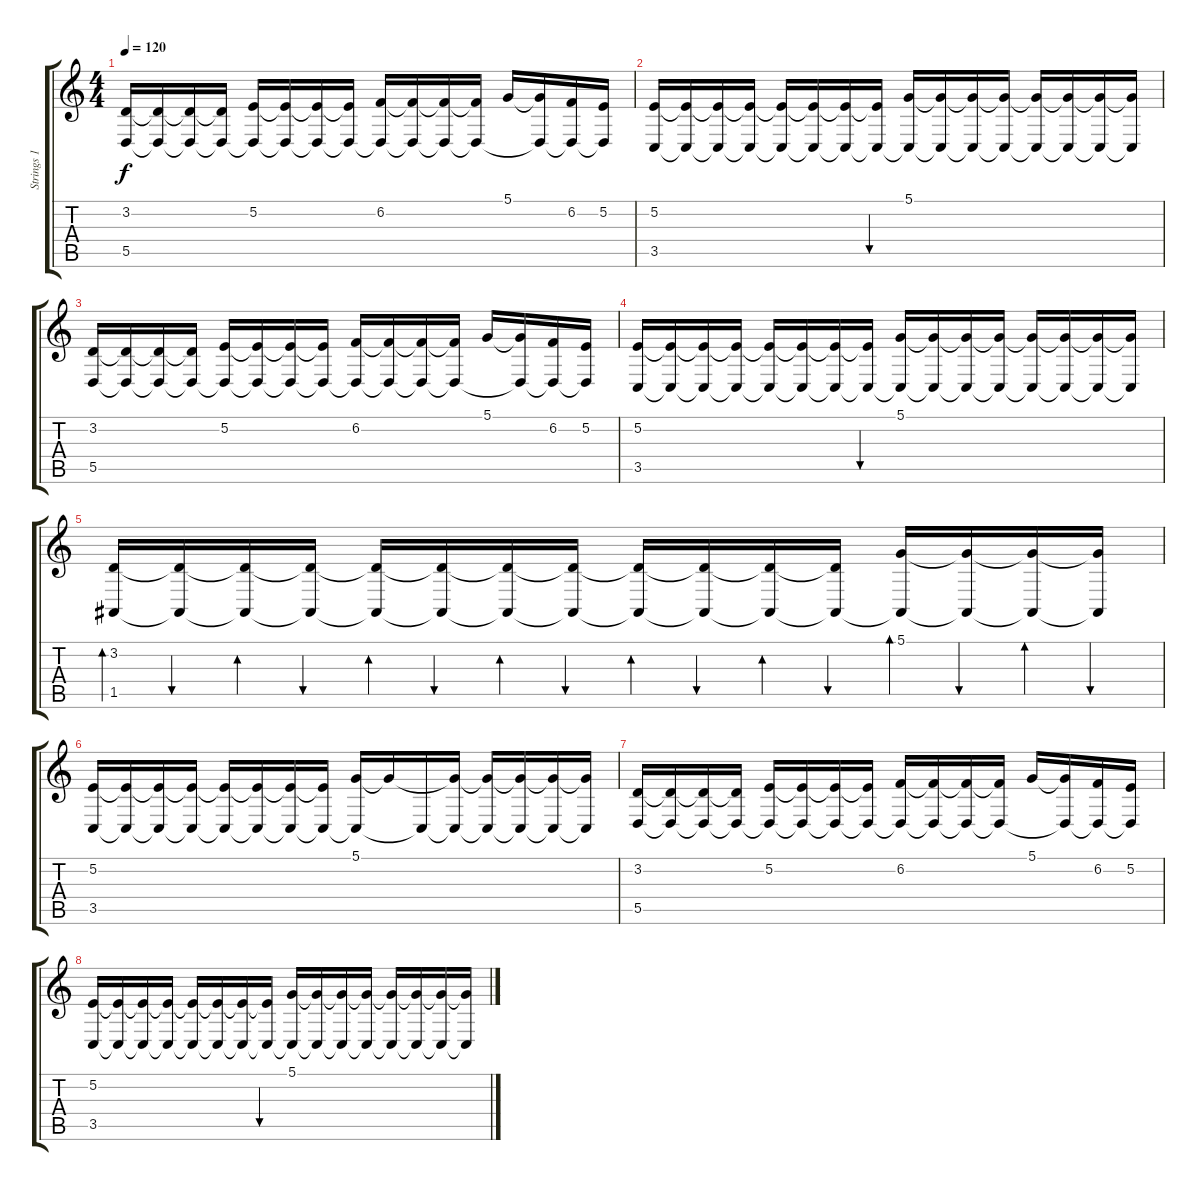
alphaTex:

\track ("Strings 1" "Strings 1") {instrument stringensemble1}
\staff {score tabs}
\tuning (D4 B3 D3 D3 A2 D2) {hide}
\ts (4 4)
\tempo 120
\clef g2
\ks c
(3.2 5.5).16{dy f volume 14} (3.2{t} 5.5{t}).16 (3.2{t} 5.5{t}).16 (3.2{t} 5.5{t}).16 (5.2 5.5{t}).16 (5.2{t} 5.5{t}).16 (5.2{t} 5.5{t}).16 (5.2{t} 5.5{t}).16 (6.2 5.5{t}).16 (6.2{t} 5.5{t}).16 (6.2{t} 5.5{t}).16 (6.2{t} 5.5{t}).16 5.1.16 (5.1{t} 5.5{t}).16 (6.2 5.5{t}).16 (5.2 5.5{t}).16 |
(5.2 3.5).16 (5.2{t} 3.5{t}).16 (5.2{t} 3.5{t}).16 (5.2{t} 3.5{t}).16 (5.2{t} 3.5{t}).16 (5.2{t} 3.5{t}).16 (5.2{t} 3.5{t}).16 (5.2{t} 3.5{t}).16{bu 60} (5.1 3.5{t}).16 (5.1{t} 3.5{t}).16 (5.1{t} 3.5{t}).16 (5.1{t} 3.5{t}).16 (5.1{t} 3.5{t}).16 (5.1{t} 3.5{t}).16 (5.1{t} 3.5{t}).16 (5.1{t} 3.5{t}).16 |
(3.2 5.5).16{volume 14} (3.2{t} 5.5{t}).16 (3.2{t} 5.5{t}).16 (3.2{t} 5.5{t}).16 (5.2 5.5{t}).16 (5.2{t} 5.5{t}).16 (5.2{t} 5.5{t}).16 (5.2{t} 5.5{t}).16 (6.2 5.5{t}).16 (6.2{t} 5.5{t}).16 (6.2{t} 5.5{t}).16 (6.2{t} 5.5{t}).16 5.1.16 (5.1{t} 5.5{t}).16 (6.2 5.5{t}).16 (5.2 5.5{t}).16 |
(5.2 3.5).16 (5.2{t} 3.5{t}).16 (5.2{t} 3.5{t}).16 (5.2{t} 3.5{t}).16 (5.2{t} 3.5{t}).16 (5.2{t} 3.5{t}).16 (5.2{t} 3.5{t}).16 (5.2{t} 3.5{t}).16{bu 60} (5.1 3.5{t}).16 (5.1{t} 3.5{t}).16 (5.1{t} 3.5{t}).16 (5.1{t} 3.5{t}).16 (5.1{t} 3.5{t}).16 (5.1{t} 3.5{t}).16 (5.1{t} 3.5{t}).16 (5.1{t} 3.5{t}).16 |
(3.2 1.5).16{bd 60} (3.2{t} 1.5{t}).16{bu 60} (3.2{t} 1.5{t}).16{bd 60} (3.2{t} 1.5{t}).16{bu 60} (3.2{t} 1.5{t}).16{bd 60} (3.2{t} 1.5{t}).16{bu 60} (3.2{t} 1.5{t}).16{bd 60} (3.2{t} 1.5{t}).16{bu 60} (3.2{t} 1.5{t}).16{bd 60} (3.2{t} 1.5{t}).16{bu 60} (3.2{t} 1.5{t}).16{bd 60} (3.2{t} 1.5{t}).16{bu 60} (5.1 1.5{t}).16{bd 60} (5.1{t} 1.5{t}).16{bu 60} (5.1{t} 1.5{t}).16{bd 60} (5.1{t} 1.5{t}).16{bu 60} |
(5.2 3.5).16 (5.2{t} 3.5{t}).16 (5.2{t} 3.5{t}).16 (5.2{t} 3.5{t}).16 (5.2{t} 3.5{t}).16 (5.2{t} 3.5{t}).16 (5.2{t} 3.5{t}).16 (5.2{t} 3.5{t}).16 (5.1 3.5{t}).16 5.1{t}.16 3.5{t}.16 (5.1{t} 3.5{t}).16 (5.1{t} 3.5{t}).16 (5.1{t} 3.5{t}).16 (5.1{t} 3.5{t}).16 (5.1{t} 3.5{t}).16 |
(3.2 5.5).16{volume 15} (3.2{t} 5.5{t}).16 (3.2{t} 5.5{t}).16 (3.2{t} 5.5{t}).16 (5.2 5.5{t}).16 (5.2{t} 5.5{t}).16 (5.2{t} 5.5{t}).16 (5.2{t} 5.5{t}).16 (6.2 5.5{t}).16 (6.2{t} 5.5{t}).16 (6.2{t} 5.5{t}).16 (6.2{t} 5.5{t}).16 5.1.16 (5.1{t} 5.5{t}).16 (6.2 5.5{t}).16 (5.2 5.5{t}).16 |
(5.2 3.5).16 (5.2{t} 3.5{t}).16 (5.2{t} 3.5{t}).16 (5.2{t} 3.5{t}).16 (5.2{t} 3.5{t}).16 (5.2{t} 3.5{t}).16 (5.2{t} 3.5{t}).16 (5.2{t} 3.5{t}).16{bu 60} (5.1 3.5{t}).16 (5.1{t} 3.5{t}).16 (5.1{t} 3.5{t}).16 (5.1{t} 3.5{t}).16 (5.1{t} 3.5{t}).16 (5.1{t} 3.5{t}).16 (5.1{t} 3.5{t}).16 (5.1{t} 3.5{t}).16
